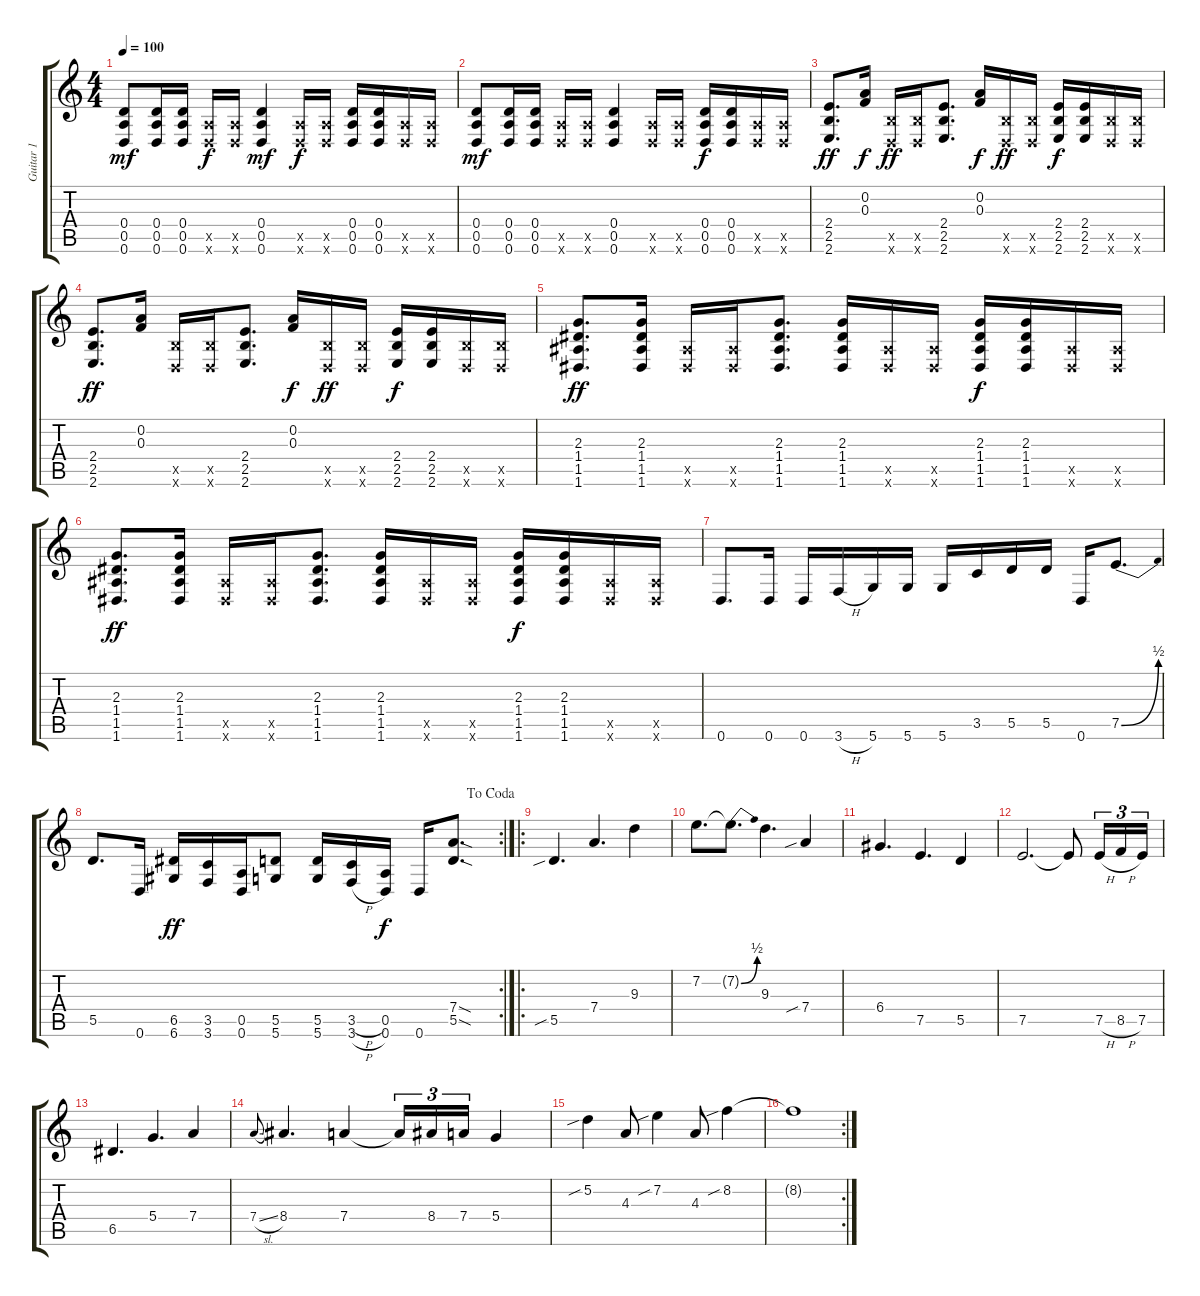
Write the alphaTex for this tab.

\track ("Guitar 1" "Guitar 1") {instrument overdrivenguitar}
\staff {score tabs}
\tuning (E4 A3 F3 D3 A2 D2) {hide}
\ts (4 4)
\tempo 100
\clef g2
\ks c
(0.4 0.5 0.6).8{dy mf instrument overdrivenguitar} (0.4 0.5 0.6).16 (0.4 0.5 0.6).16 (0.5{x} 0.6{x}).16{dy f} (0.5{x} 0.6{x}).16 (0.4 0.5 0.6).4{dy mf} (0.5{x} 0.6{x}).16{dy f} (0.5{x} 0.6{x}).16 (0.4 0.5 0.6).16 (0.4 0.5 0.6).16 (0.5{x} 0.6{x}).16 (0.5{x} 0.6{x}).16 |
(0.4 0.5 0.6).8{dy mf} (0.4 0.5 0.6).16 (0.4 0.5 0.6).16 (0.5{x} 0.6{x}).16 (0.5{x} 0.6{x}).16 (0.4 0.5 0.6).4 (0.5{x} 0.6{x}).16 (0.5{x} 0.6{x}).16 (0.4 0.5 0.6).16{dy f} (0.4 0.5 0.6).16 (0.5{x} 0.6{x}).16 (0.5{x} 0.6{x}).16 |
(2.4 2.5 2.6).8{d dy ff} (0.2 0.3).16{dy f} (2.5{x} 0.6{x}).16{dy ff} (2.5{x} 0.6{x}).16 (2.4 2.5 2.6).8{d} (0.2 0.3).16{dy f} (2.5{x} 0.6{x}).16{dy ff} (2.5{x} 0.6{x}).16 (2.4 2.5 2.6).16{dy f} (2.4 2.5 2.6).16 (2.5{x} 0.6{x}).16 (2.5{x} 0.6{x}).16 |
(2.4 2.5 2.6).8{d dy ff} (0.2 0.3).16 (2.5{x} 0.6{x}).16 (2.5{x} 0.6{x}).16 (2.4 2.5 2.6).8{d} (0.2 0.3).16{dy f} (2.5{x} 0.6{x}).16{dy ff} (2.5{x} 0.6{x}).16 (2.4 2.5 2.6).16{dy f} (2.4 2.5 2.6).16 (2.5{x} 0.6{x}).16 (2.5{x} 0.6{x}).16 |
(2.3 1.4 1.5 1.6).8{d dy ff} (2.3 1.4 1.5 1.6).16 (1.5{x} 1.6{x}).16 (1.5{x} 1.6{x}).16 (2.3 1.4 1.5 1.6).8{d} (2.3 1.4 1.5 1.6).16 (1.5{x} 1.6{x}).16 (1.5{x} 1.6{x}).16 (2.3 1.4 1.5 1.6).16{dy f} (2.3 1.4 1.5 1.6).16 (1.5{x} 1.6{x}).16 (1.5{x} 1.6{x}).16 |
(2.3 1.4 1.5 1.6).8{d dy ff} (2.3 1.4 1.5 1.6).16 (1.5{x} 1.6{x}).16 (1.5{x} 1.6{x}).16 (2.3 1.4 1.5 1.6).8{d} (2.3 1.4 1.5 1.6).16 (1.5{x} 1.6{x}).16 (1.5{x} 1.6{x}).16 (2.3 1.4 1.5 1.6).16{dy f} (2.3 1.4 1.5 1.6).16 (1.5{x} 1.6{x}).16 (1.5{x} 1.6{x}).16 |
0.6.8{d} 0.6.16 0.6.16 3.6{h}.16 5.6.16 5.6.16 5.6.16 3.5.16 5.5.16 5.5.16 0.6.16 7.5{be (bend 0 0 60 2)}.8{d} |
\rc 2
\jump dacoda
5.5.8{d} 0.6.16 (6.5 6.6).16{dy ff} (3.5 3.6).16 (0.5 0.6).16 (5.5 5.6).8 (5.5 5.6).16 (3.5{h} 3.6{h}).16 (0.5 0.6).16{dy f} 0.6.16 (7.4{sod} 5.5{sod}).8{d} |
\ro
5.5{sib}.4{d} 7.4.4{d} 9.3.4 |
7.2.8{d} 7.2{be (bend 0 0 60 2) t}.8{d} 9.3.4{d} 7.4{sib}.4 |
6.4.4{d} 7.5.4{d} 5.5.4 |
7.5.2{d} 7.5{t}.8 7.5{h}.16{tu (3 2)} 8.5{h}.16{tu (3 2)} 7.5.16{tu (3 2)} |
6.5.4{d} 5.4.4{d} 7.4.4 |
7.4{sl}.8{gr onbeat} 8.4.4{d} 7.4.4 7.4{t}.16{tu (3 2)} 8.4.16{tu (3 2)} 7.4.16{tu (3 2)} 5.4.4 |
5.2{sib}.4 4.3.8 7.2{sib}.4 4.3.8 8.2{sib}.4 |
\rc 2
8.2{t}.1
